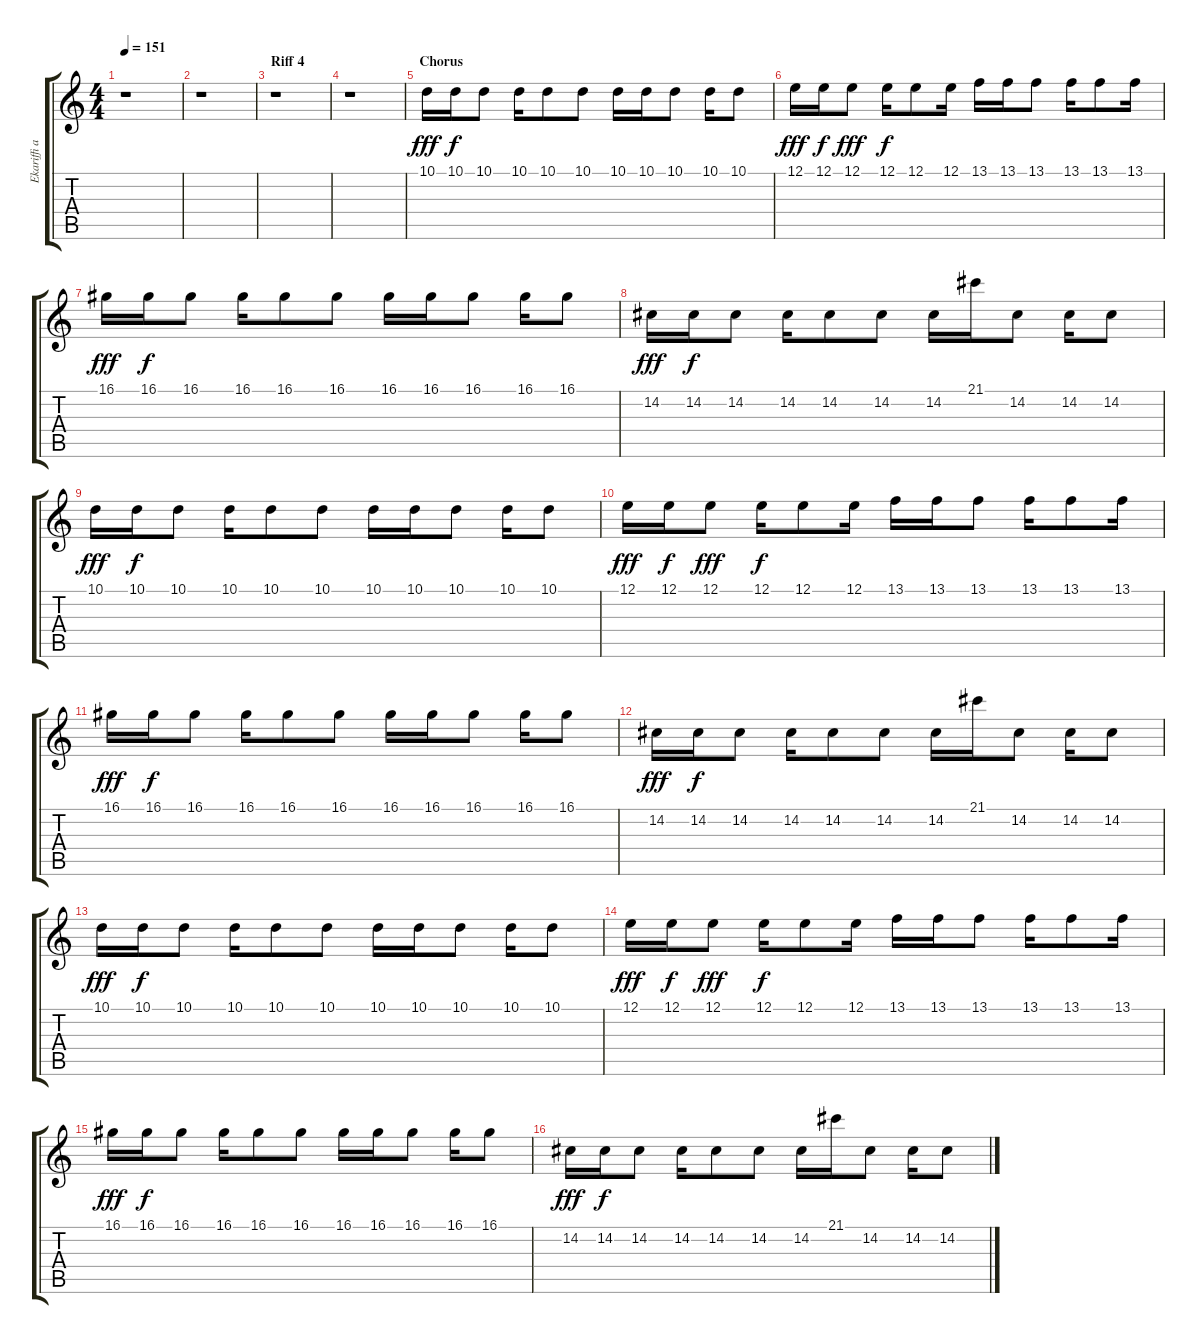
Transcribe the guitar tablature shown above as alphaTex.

\track ("Ekariffi arpeg" "Ekariffi a") {instrument lead1square}
\staff {score tabs}
\tuning (E4 B3 G3 D3 A2 E2) {hide}
\ts (4 4)
\tempo 151
\clef g2
\ks c
r.1{dy fff} |
r.1 |
\section ("" "Riff 4")
r.1 |
r.1 |
\section ("" "Chorus")
10.1.16 10.1.16{dy f} 10.1.8 10.1.16 10.1.8 10.1.8 10.1.16 10.1.16 10.1.8 10.1.16 10.1.8 |
12.1.16{dy fff} 12.1.16{dy f} 12.1.8{dy fff} 12.1.16{dy f} 12.1.8 12.1.16 13.1.16 13.1.16 13.1.8 13.1.16 13.1.8 13.1.16 |
16.1.16{dy fff} 16.1.16{dy f} 16.1.8 16.1.16 16.1.8 16.1.8 16.1.16 16.1.16 16.1.8 16.1.16 16.1.8 |
14.2.16{dy fff} 14.2.16{dy f} 14.2.8 14.2.16 14.2.8 14.2.8 14.2.16 21.1.16 14.2.8 14.2.16 14.2.8 |
10.1.16{dy fff} 10.1.16{dy f} 10.1.8 10.1.16 10.1.8 10.1.8 10.1.16 10.1.16 10.1.8 10.1.16 10.1.8 |
12.1.16{dy fff} 12.1.16{dy f} 12.1.8{dy fff} 12.1.16{dy f} 12.1.8 12.1.16 13.1.16 13.1.16 13.1.8 13.1.16 13.1.8 13.1.16 |
16.1.16{dy fff} 16.1.16{dy f} 16.1.8 16.1.16 16.1.8 16.1.8 16.1.16 16.1.16 16.1.8 16.1.16 16.1.8 |
14.2.16{dy fff} 14.2.16{dy f} 14.2.8 14.2.16 14.2.8 14.2.8 14.2.16 21.1.16 14.2.8 14.2.16 14.2.8 |
10.1.16{dy fff} 10.1.16{dy f} 10.1.8 10.1.16 10.1.8 10.1.8 10.1.16 10.1.16 10.1.8 10.1.16 10.1.8 |
12.1.16{dy fff} 12.1.16{dy f} 12.1.8{dy fff} 12.1.16{dy f} 12.1.8 12.1.16 13.1.16 13.1.16 13.1.8 13.1.16 13.1.8 13.1.16 |
16.1.16{dy fff} 16.1.16{dy f} 16.1.8 16.1.16 16.1.8 16.1.8 16.1.16 16.1.16 16.1.8 16.1.16 16.1.8 |
14.2.16{dy fff} 14.2.16{dy f} 14.2.8 14.2.16 14.2.8 14.2.8 14.2.16 21.1.16 14.2.8 14.2.16 14.2.8
